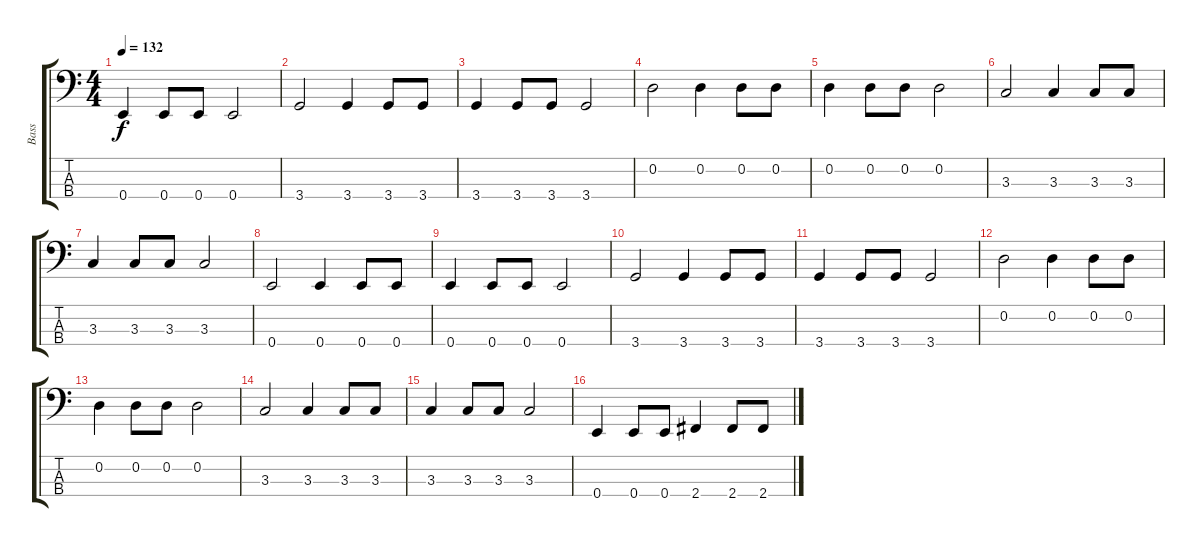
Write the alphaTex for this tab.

\track ("Bass" "Bass") {instrument electricbassfinger}
\staff {score tabs}
\tuning (G2 D2 A1 E1) {hide}
\ts (4 4)
\tempo 132
\clef f4
\ks c
0.4.4{dy f} 0.4.8 0.4.8 0.4.2 |
3.4.2 3.4.4 3.4.8 3.4.8 |
3.4.4 3.4.8 3.4.8 3.4.2 |
0.2.2 0.2.4 0.2.8 0.2.8 |
0.2.4 0.2.8 0.2.8 0.2.2 |
3.3.2 3.3.4 3.3.8 3.3.8 |
3.3.4 3.3.8 3.3.8 3.3.2 |
0.4.2 0.4.4 0.4.8 0.4.8 |
0.4.4 0.4.8 0.4.8 0.4.2 |
3.4.2 3.4.4 3.4.8 3.4.8 |
3.4.4 3.4.8 3.4.8 3.4.2 |
0.2.2 0.2.4 0.2.8 0.2.8 |
0.2.4 0.2.8 0.2.8 0.2.2 |
3.3.2 3.3.4 3.3.8 3.3.8 |
3.3.4 3.3.8 3.3.8 3.3.2 |
0.4.4 0.4.8 0.4.8 2.4.4 2.4.8 2.4.8
